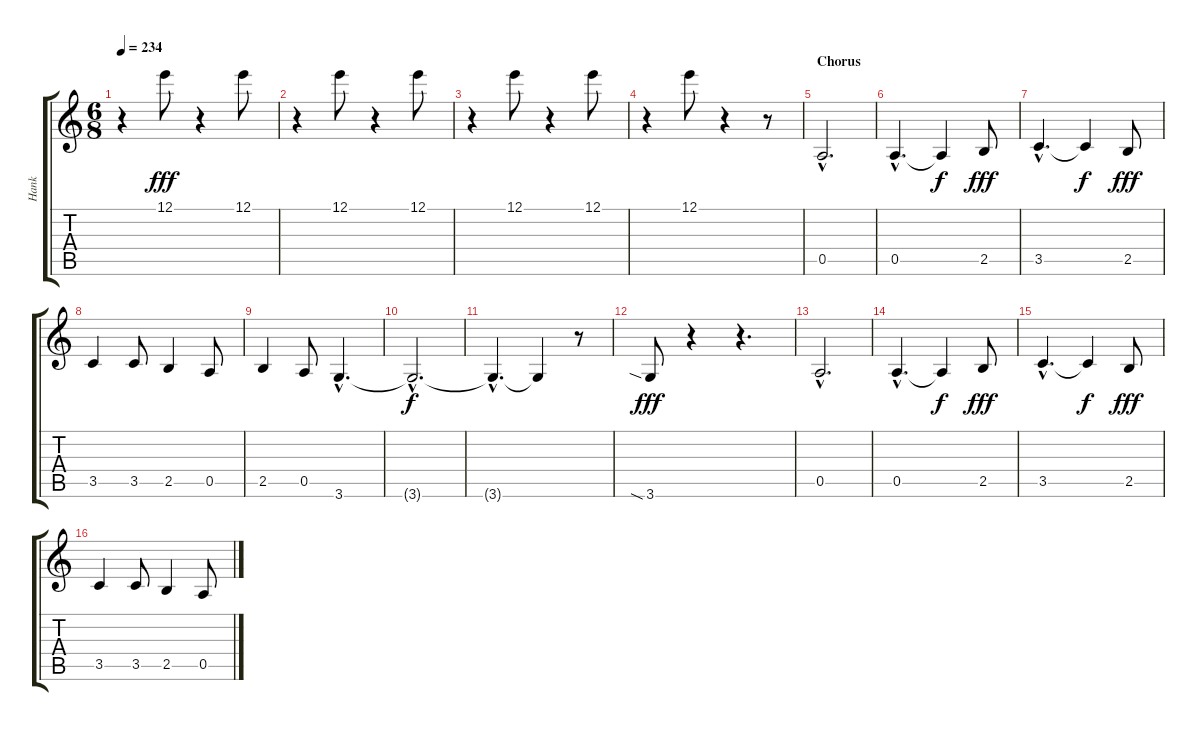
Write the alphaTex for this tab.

\track ("Hank" "Hank") {instrument electricguitarclean}
\staff {score tabs}
\tuning (E4 B3 G3 D3 A2 E2) {hide}
\ts (6 8)
\tempo 234
\clef g2
\ks c
r.4{dy fff} 12.1.8 r.4 12.1.8 |
r.4 12.1.8 r.4 12.1.8 |
r.4 12.1.8 r.4 12.1.8 |
r.4 12.1.8 r.4 r.8 |
\section ("" "Chorus")
0.5{hac}.2{d instrument electricguitarclean} |
0.5{hac}.4{d} 0.5{t}.4{dy f} 2.5.8{dy fff} |
3.5{hac}.4{d} 3.5{t}.4{dy f} 2.5.8{dy fff} |
3.5.4 3.5.8 2.5.4 0.5.8 |
2.5.4 0.5.8 3.6{hac}.4{d} |
3.6{hac t}.2{d dy f} |
3.6{hac t}.4{d} 3.6{t}.4 r.8 |
3.6{sia}.8{dy fff} r.4 r.4{d} |
0.5{hac}.2{d} |
0.5{hac}.4{d} 0.5{t}.4{dy f} 2.5.8{dy fff} |
3.5{hac}.4{d} 3.5{t}.4{dy f} 2.5.8{dy fff} |
3.5.4 3.5.8 2.5.4 0.5.8
